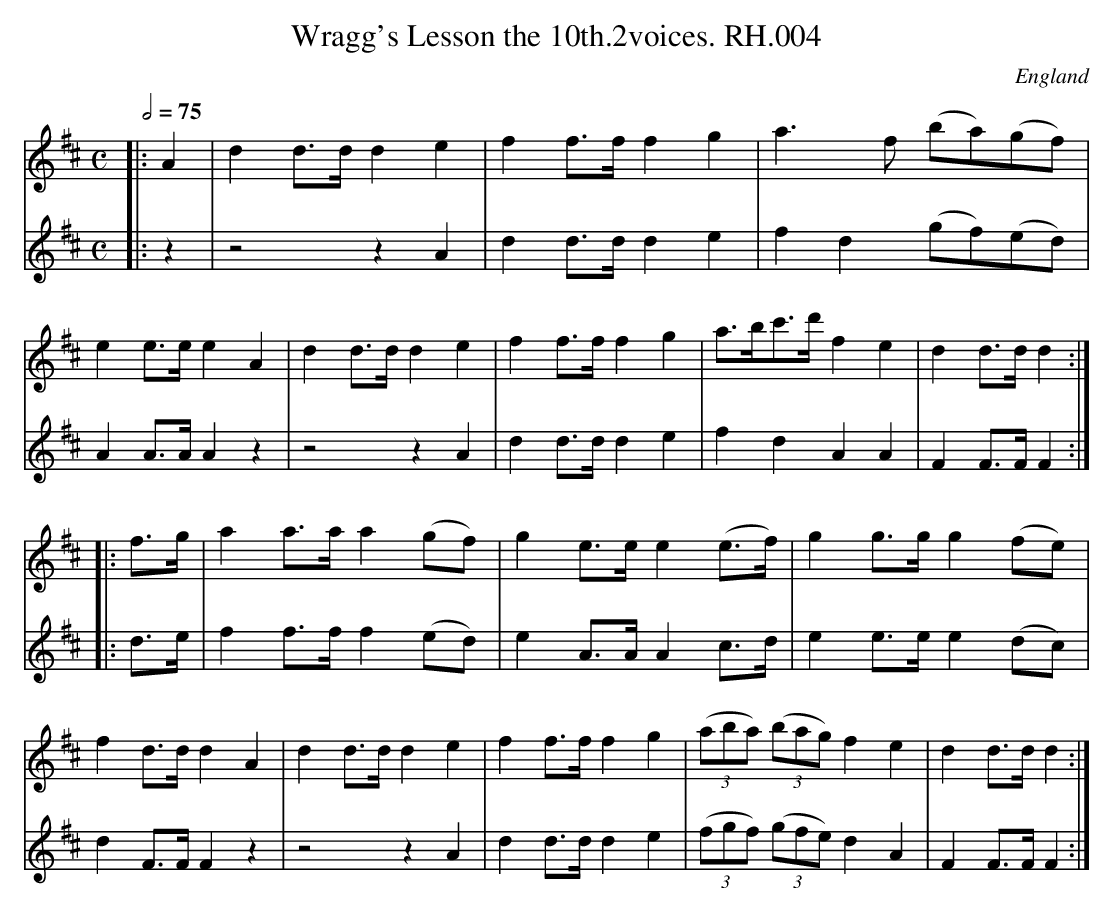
X:1
T:Wragg's Lesson the 10th.2voices. RH.004
O:England
M:C
L:1/8
Q:2/4=75
K:D
[V:1]|:A2|d2d>dd2e2|f2f>ff2g2|a3f (ba)(gf)|
e2e>ee2A2|d2d>dd2e2|f2f>ff2g2|a>bc'>d'f2e2|d2d>dd2:|
[V:2]|:z2|z4z2A2|d2d>dd2e2|f2d2(gf)(ed)|A2A>AA2z2|
z4z2A2|d2d>dd2e2|f2d2A2A2|F2F>FF2:|
[V:1]|:f>g|a2a>aa2(gf)|g2e>ee2(e>f)|g2g>gg2(fe)|
f2d>dd2A2|d2d>dd2e2|f2f>ff2g2|((3aba) ((3bag) f2e2|d2d>dd2:|
[V:2]|:d>e|f2f>ff2(ed)|e2A>AA2c>d|e2e>ee2(dc)|
d2F>FF2z2|z4z2A2|d2d>dd2e2|((3fgf) ((3gfe)d2A2|F2F>FF2:|
